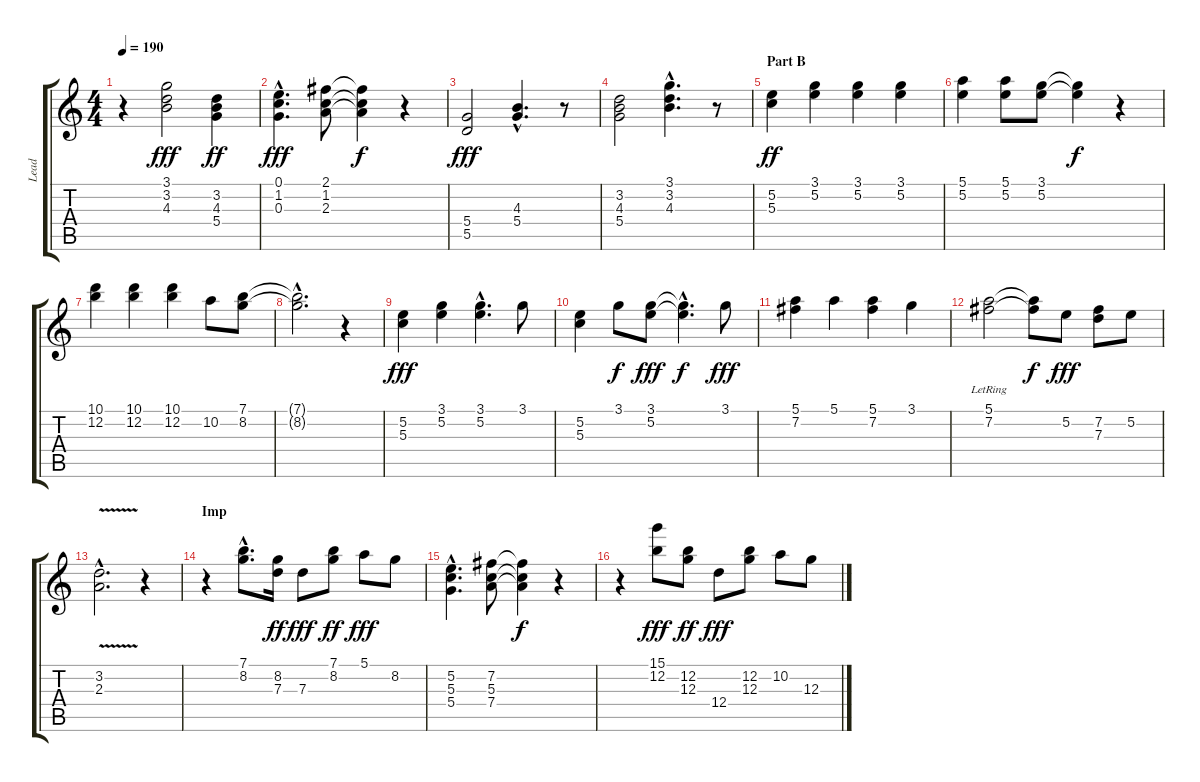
\track ("Lead" "Lead") {instrument acousticguitarnylon}
\staff {score tabs}
\tuning (E4 B3 G3 D3 A2 E2) {hide}
\ts (4 4)
\tempo 190
\clef g2
\ks c
r.4{dy f} (3.1 3.2 4.3).2{dy fff} (3.2 4.3 5.4).4{dy ff} |
(0.1{hac} 1.2{hac} 0.3{hac}).4{d dy fff} (2.1 1.2 2.3).8 (2.1{t} 1.2{t} 2.3{t}).4{dy f} r.4 |
(5.4 5.5).2{dy fff} (4.3{hac} 5.4{hac}).4{d} r.8 |
(3.2 4.3 5.4).2 (3.1{hac} 3.2{hac} 4.3{hac}).4{d} r.8{volume 16 instrument electricguitarmuted} |
\section ("" "Part B")
(5.2 5.3).4{dy ff} (3.1 5.2).4 (3.1 5.2).4 (3.1 5.2).4 |
(5.1 5.2).4 (5.1 5.2).8 (3.1 5.2).8 (3.1{t} 5.2{t}).4{dy f} r.4 |
(10.1 12.2).4 (10.1 12.2).4 (10.1 12.2).4 10.2.8 (7.1 8.2).8 |
(7.1{hac t} 8.2{hac t}).2{d} r.4{volume 16 instrument electricguitarjazz} |
(5.2 5.3).4{dy fff} (3.1 5.2).4 (3.1{hac} 5.2{hac}).4{d} 3.1.8 |
(5.2 5.3).4 3.1.8{dy f} (3.1 5.2).8{dy fff} (3.1{hac t} 5.2{hac t}).4{d dy f} 3.1.8{dy fff} |
(5.1 7.2).4 5.1.4 (5.1 7.2).4 3.1.4 |
(5.1{lr} 7.2).2 (5.1{t} 7.2{t}).8{dy f} 5.2.8{dy fff} (7.2 7.3).8 5.2.8 |
(3.2{v hac} 2.3{hac}).2{d} r.4 |
\section ("" "Imp")
r.4{instrument electricguitarjazz} (7.1{hac} 8.2{hac}).8{d} (8.2 7.3).16{dy ff} 7.3.8{dy fff} (7.1 8.2).8{dy ff} 5.1.8{dy fff} 8.2.8 |
(5.2{hac} 5.3{hac} 5.4{hac}).4{d} (7.2 5.3 7.4).8 (7.2{t} 5.3{t} 7.4{t}).4{dy f} r.4 |
r.4{instrument electricguitarjazz} (15.1 12.2).8{dy fff} (12.2 12.3).8{dy ff} 12.4.8{dy fff} (12.2 12.3).8 10.2.8 12.3.8
